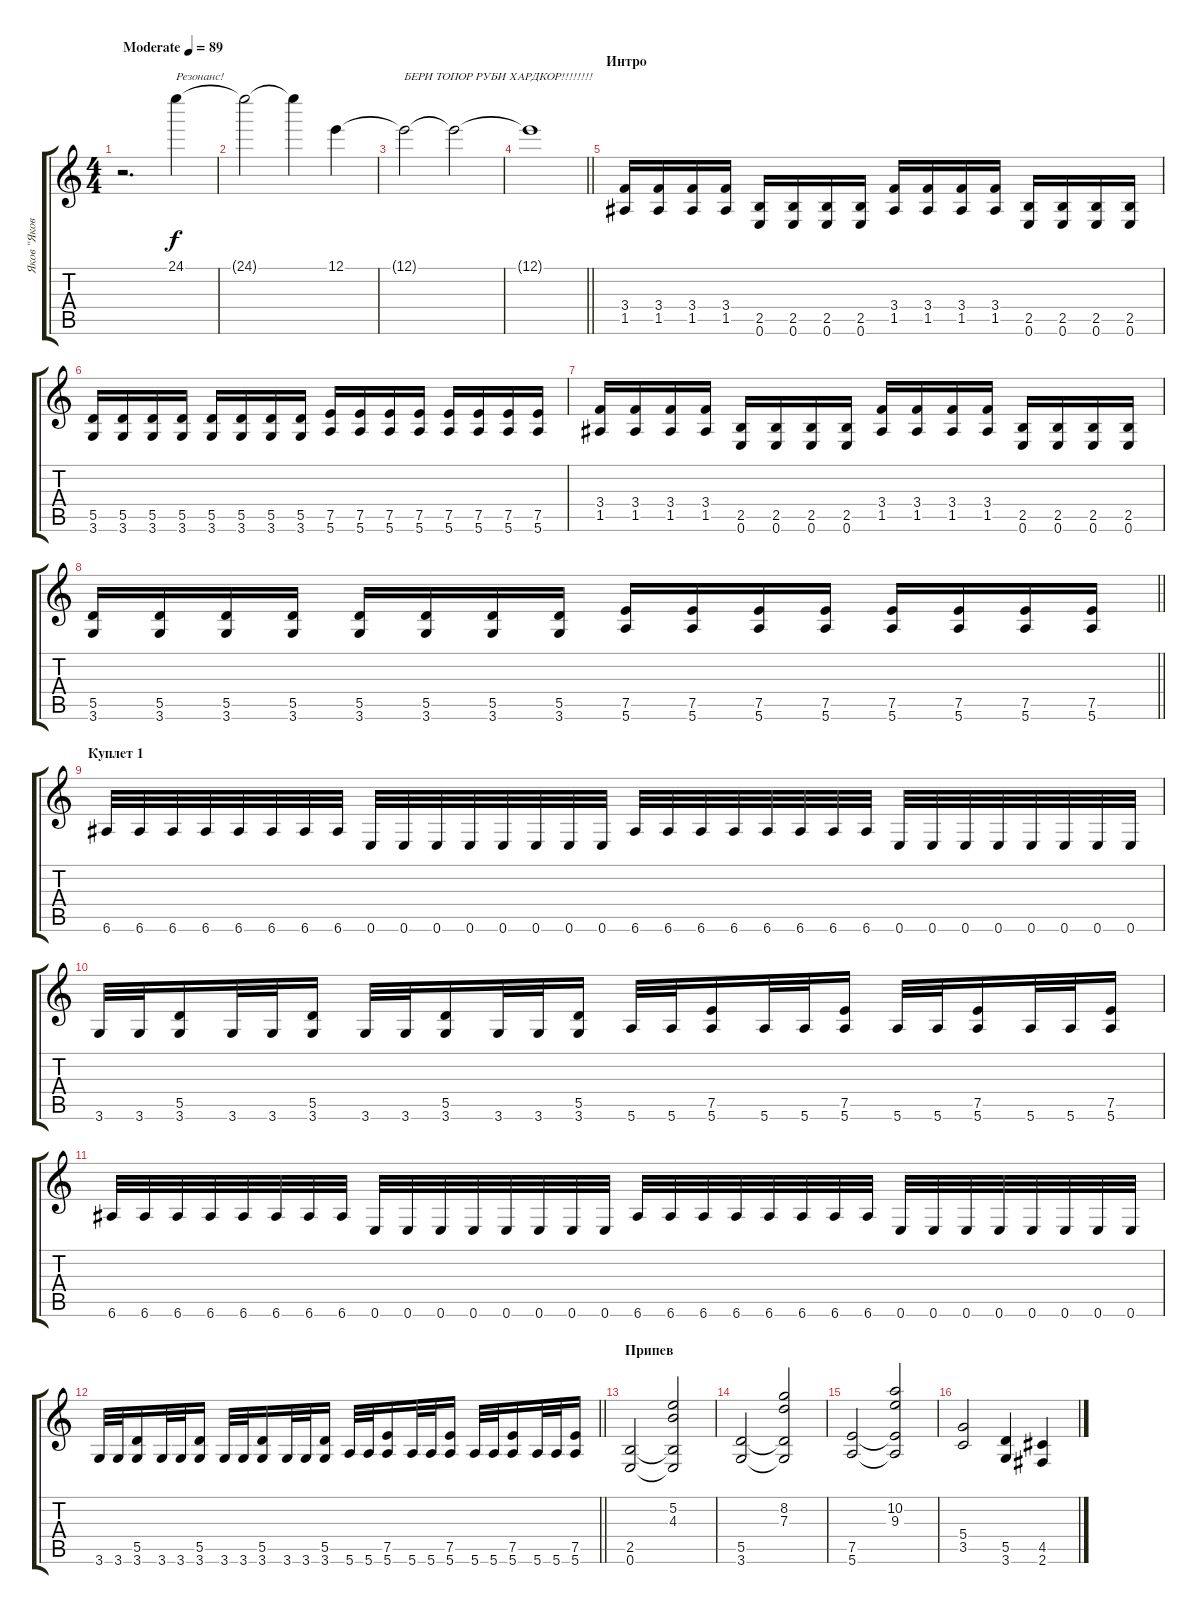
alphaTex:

\track ("Яков \"Яков\" Цвиркунов" "Яков \"Яков") {instrument overdrivenguitar}
\staff {score tabs}
\tuning (E4 B3 G3 D3 A2 E2) {hide}
\ts (4 4)
\tempo (89 "Moderate")
\clef g2
\ks c
r.2{d dy f volume 0 instrument overdrivenguitar} 24.1.4{txt "Резонанс!" volume 12} |
24.1{t}.2 24.1{t}.4{volume 5} 12.1.4{volume 13} |
12.1{t}.2{txt "БЕРИ ТОПОР РУБИ ХАРДКОР!!!!!!!!"} 12.1{t}.2{volume 3} |
\barLineRight lightlight
12.1{t}.1 |
\section ("" "Интро")
(3.4 1.5).16{volume 10} (3.4 1.5).16 (3.4 1.5).16 (3.4 1.5).16 (2.5 0.6).16 (2.5 0.6).16 (2.5 0.6).16 (2.5 0.6).16 (3.4 1.5).16 (3.4 1.5).16 (3.4 1.5).16 (3.4 1.5).16 (2.5 0.6).16 (2.5 0.6).16 (2.5 0.6).16 (2.5 0.6).16 |
(5.5 3.6).16 (5.5 3.6).16 (5.5 3.6).16 (5.5 3.6).16 (5.5 3.6).16 (5.5 3.6).16 (5.5 3.6).16 (5.5 3.6).16 (7.5 5.6).16 (7.5 5.6).16 (7.5 5.6).16 (7.5 5.6).16 (7.5 5.6).16 (7.5 5.6).16 (7.5 5.6).16 (7.5 5.6).16 |
(3.4 1.5).16{volume 10} (3.4 1.5).16 (3.4 1.5).16 (3.4 1.5).16 (2.5 0.6).16 (2.5 0.6).16 (2.5 0.6).16 (2.5 0.6).16 (3.4 1.5).16 (3.4 1.5).16 (3.4 1.5).16 (3.4 1.5).16 (2.5 0.6).16 (2.5 0.6).16 (2.5 0.6).16 (2.5 0.6).16 |
\barLineRight lightlight
(5.5 3.6).16 (5.5 3.6).16 (5.5 3.6).16 (5.5 3.6).16 (5.5 3.6).16 (5.5 3.6).16 (5.5 3.6).16 (5.5 3.6).16 (7.5 5.6).16 (7.5 5.6).16 (7.5 5.6).16 (7.5 5.6).16 (7.5 5.6).16 (7.5 5.6).16 (7.5 5.6).16 (7.5 5.6).16 |
\section ("" "Куплет 1")
6.6.32 6.6.32 6.6.32 6.6.32 6.6.32 6.6.32 6.6.32 6.6.32 0.6.32 0.6.32 0.6.32 0.6.32 0.6.32 0.6.32 0.6.32 0.6.32 6.6.32 6.6.32 6.6.32 6.6.32 6.6.32 6.6.32 6.6.32 6.6.32 0.6.32 0.6.32 0.6.32 0.6.32 0.6.32 0.6.32 0.6.32 0.6.32 |
3.6.32 3.6.32 (5.5 3.6).16 3.6.32 3.6.32 (5.5 3.6).16 3.6.32 3.6.32 (5.5 3.6).16 3.6.32 3.6.32 (5.5 3.6).16 5.6.32 5.6.32 (7.5 5.6).16 5.6.32 5.6.32 (7.5 5.6).16 5.6.32 5.6.32 (7.5 5.6).16 5.6.32 5.6.32 (7.5 5.6).16 |
6.6.32 6.6.32 6.6.32 6.6.32 6.6.32 6.6.32 6.6.32 6.6.32 0.6.32 0.6.32 0.6.32 0.6.32 0.6.32 0.6.32 0.6.32 0.6.32 6.6.32 6.6.32 6.6.32 6.6.32 6.6.32 6.6.32 6.6.32 6.6.32 0.6.32 0.6.32 0.6.32 0.6.32 0.6.32 0.6.32 0.6.32 0.6.32 |
\barLineRight lightlight
3.6.32 3.6.32 (5.5 3.6).16 3.6.32 3.6.32 (5.5 3.6).16 3.6.32 3.6.32 (5.5 3.6).16 3.6.32 3.6.32 (5.5 3.6).16 5.6.32 5.6.32 (7.5 5.6).16 5.6.32 5.6.32 (7.5 5.6).16 5.6.32 5.6.32 (7.5 5.6).16 5.6.32 5.6.32 (7.5 5.6).16 |
\section ("" "Припев")
(2.5 0.6).2 (5.2 4.3 2.5{t} 0.6{t}).2 |
(5.5 3.6).2 (8.2 7.3 5.5{t} 3.6{t}).2 |
(7.5 5.6).2 (10.2 9.3 7.5{t} 5.6{t}).2 |
(5.4 3.5).2 (5.5 3.6).4 (4.5 2.6).4
